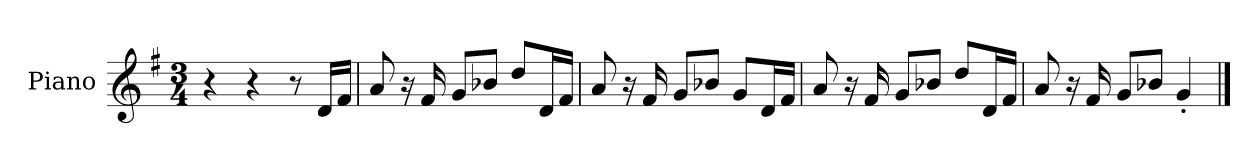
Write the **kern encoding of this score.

**kern
*part1
*staff1
*I"Piano
*I'P-no
*clefG2
*k[f#]
*M3/4
*MM95
=1
4r
4r
8r
16d/LL
16f#/JJ
=2
8a/
16r
16f#/
8g/L
8b-X/J
8dd/L
16d/L
16f#/JJ
=3
8a/
16r
16f#/
8g/L
8b-X/J
8g/L
16d/L
16f#/JJ
=4
8a/
16r
16f#/
8g/L
8b-X/J
8dd/L
16d/L
16f#/JJ
!!LO:LB:g=z
=5
8a/
16r
16f#/
8g/L
8b-X/J
4g'/
==
*-
